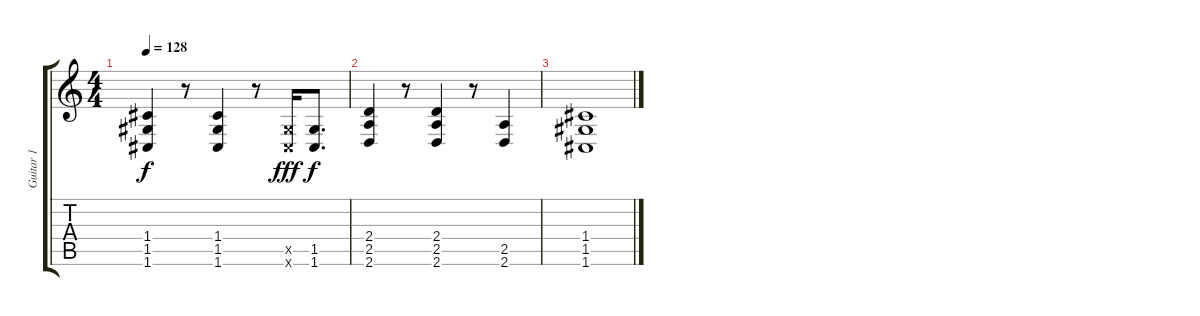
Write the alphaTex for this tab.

\track ("Guitar 1" "Guitar 1") {instrument distortionguitar}
\staff {score tabs}
\tuning (D4 A3 F3 C3 G2 C2) {hide}
\ts (4 4)
\tempo 128
\clef g2
\ks c
(1.4 1.5 1.6).4{dy f} r.8 (1.4 1.5 1.6).4 r.8 (1.5{x} 1.6{x}).16{dy fff} (1.5 1.6).8{d dy f} |
(2.4 2.5 2.6).4 r.8 (2.4 2.5 2.6).4 r.8 (2.5 2.6).4 |
(1.4 1.5 1.6).1
